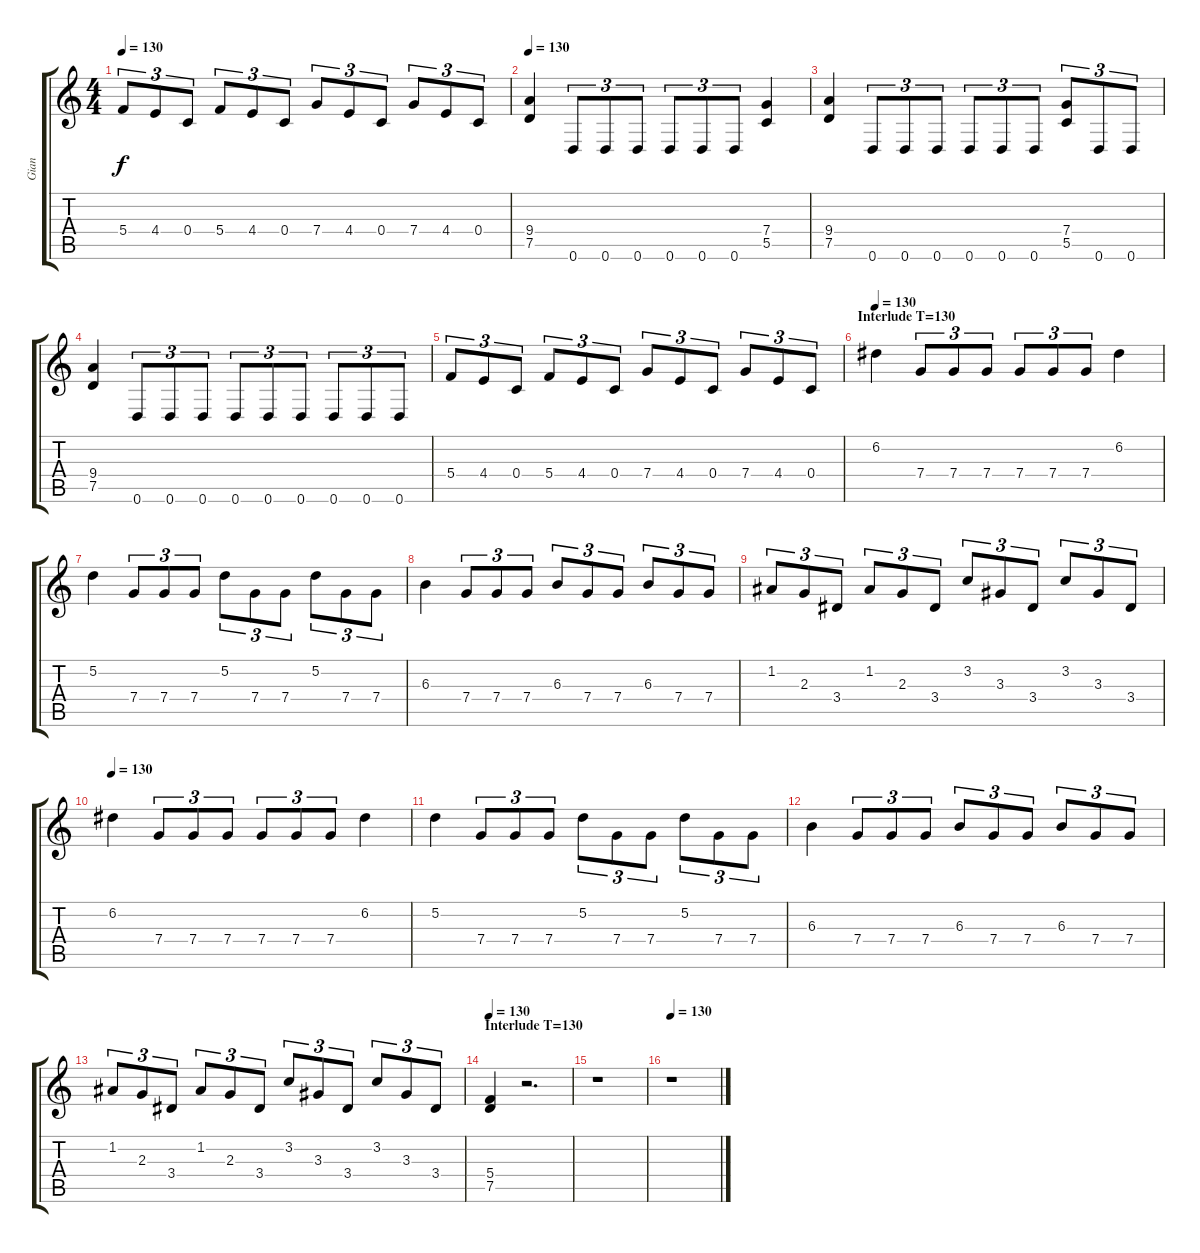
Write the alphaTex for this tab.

\track ("Gian" "Gian") {instrument distortionguitar}
\staff {score tabs}
\tuning (D4 A3 F3 C3 G2 D2) {hide}
\ts (4 4)
\tempo 130
\clef g2
\ks c
5.4.8{tu (3 2) dy f} 4.4.8{tu (3 2)} 0.4.8{tu (3 2)} 5.4.8{tu (3 2)} 4.4.8{tu (3 2)} 0.4.8{tu (3 2)} 7.4.8{tu (3 2)} 4.4.8{tu (3 2)} 0.4.8{tu (3 2)} 7.4.8{tu (3 2)} 4.4.8{tu (3 2)} 0.4.8{tu (3 2)} |
\tempo 130
(9.4 7.5).4 0.6.8{tu (3 2)} 0.6.8{tu (3 2)} 0.6.8{tu (3 2)} 0.6.8{tu (3 2)} 0.6.8{tu (3 2)} 0.6.8{tu (3 2)} (7.4 5.5).4 |
(9.4 7.5).4 0.6.8{tu (3 2)} 0.6.8{tu (3 2)} 0.6.8{tu (3 2)} 0.6.8{tu (3 2)} 0.6.8{tu (3 2)} 0.6.8{tu (3 2)} (7.4 5.5).8{tu (3 2)} 0.6.8{tu (3 2)} 0.6.8{tu (3 2)} |
(9.4 7.5).4 0.6.8{tu (3 2)} 0.6.8{tu (3 2)} 0.6.8{tu (3 2)} 0.6.8{tu (3 2)} 0.6.8{tu (3 2)} 0.6.8{tu (3 2)} 0.6.8{tu (3 2)} 0.6.8{tu (3 2)} 0.6.8{tu (3 2)} |
5.4.8{tu (3 2)} 4.4.8{tu (3 2)} 0.4.8{tu (3 2)} 5.4.8{tu (3 2)} 4.4.8{tu (3 2)} 0.4.8{tu (3 2)} 7.4.8{tu (3 2)} 4.4.8{tu (3 2)} 0.4.8{tu (3 2)} 7.4.8{tu (3 2)} 4.4.8{tu (3 2)} 0.4.8{tu (3 2)} |
\section ("" "Interlude T=130")
\tempo 130
6.2.4 7.4.8{tu (3 2)} 7.4.8{tu (3 2)} 7.4.8{tu (3 2)} 7.4.8{tu (3 2)} 7.4.8{tu (3 2)} 7.4.8{tu (3 2)} 6.2.4 |
5.2.4 7.4.8{tu (3 2)} 7.4.8{tu (3 2)} 7.4.8{tu (3 2)} 5.2.8{tu (3 2)} 7.4.8{tu (3 2)} 7.4.8{tu (3 2)} 5.2.8{tu (3 2)} 7.4.8{tu (3 2)} 7.4.8{tu (3 2)} |
6.3.4 7.4.8{tu (3 2)} 7.4.8{tu (3 2)} 7.4.8{tu (3 2)} 6.3.8{tu (3 2)} 7.4.8{tu (3 2)} 7.4.8{tu (3 2)} 6.3.8{tu (3 2)} 7.4.8{tu (3 2)} 7.4.8{tu (3 2)} |
1.2.8{tu (3 2)} 2.3.8{tu (3 2)} 3.4.8{tu (3 2)} 1.2.8{tu (3 2)} 2.3.8{tu (3 2)} 3.4.8{tu (3 2)} 3.2.8{tu (3 2)} 3.3.8{tu (3 2)} 3.4.8{tu (3 2)} 3.2.8{tu (3 2)} 3.3.8{tu (3 2)} 3.4.8{tu (3 2)} |
\tempo 130
6.2.4 7.4.8{tu (3 2)} 7.4.8{tu (3 2)} 7.4.8{tu (3 2)} 7.4.8{tu (3 2)} 7.4.8{tu (3 2)} 7.4.8{tu (3 2)} 6.2.4 |
5.2.4 7.4.8{tu (3 2)} 7.4.8{tu (3 2)} 7.4.8{tu (3 2)} 5.2.8{tu (3 2)} 7.4.8{tu (3 2)} 7.4.8{tu (3 2)} 5.2.8{tu (3 2)} 7.4.8{tu (3 2)} 7.4.8{tu (3 2)} |
6.3.4 7.4.8{tu (3 2)} 7.4.8{tu (3 2)} 7.4.8{tu (3 2)} 6.3.8{tu (3 2)} 7.4.8{tu (3 2)} 7.4.8{tu (3 2)} 6.3.8{tu (3 2)} 7.4.8{tu (3 2)} 7.4.8{tu (3 2)} |
1.2.8{tu (3 2)} 2.3.8{tu (3 2)} 3.4.8{tu (3 2)} 1.2.8{tu (3 2)} 2.3.8{tu (3 2)} 3.4.8{tu (3 2)} 3.2.8{tu (3 2)} 3.3.8{tu (3 2)} 3.4.8{tu (3 2)} 3.2.8{tu (3 2)} 3.3.8{tu (3 2)} 3.4.8{tu (3 2)} |
\section ("" "Interlude T=130")
\tempo 130
(5.4 7.5).4 r.2{d} |
r.1 |
\tempo 130
r.1
